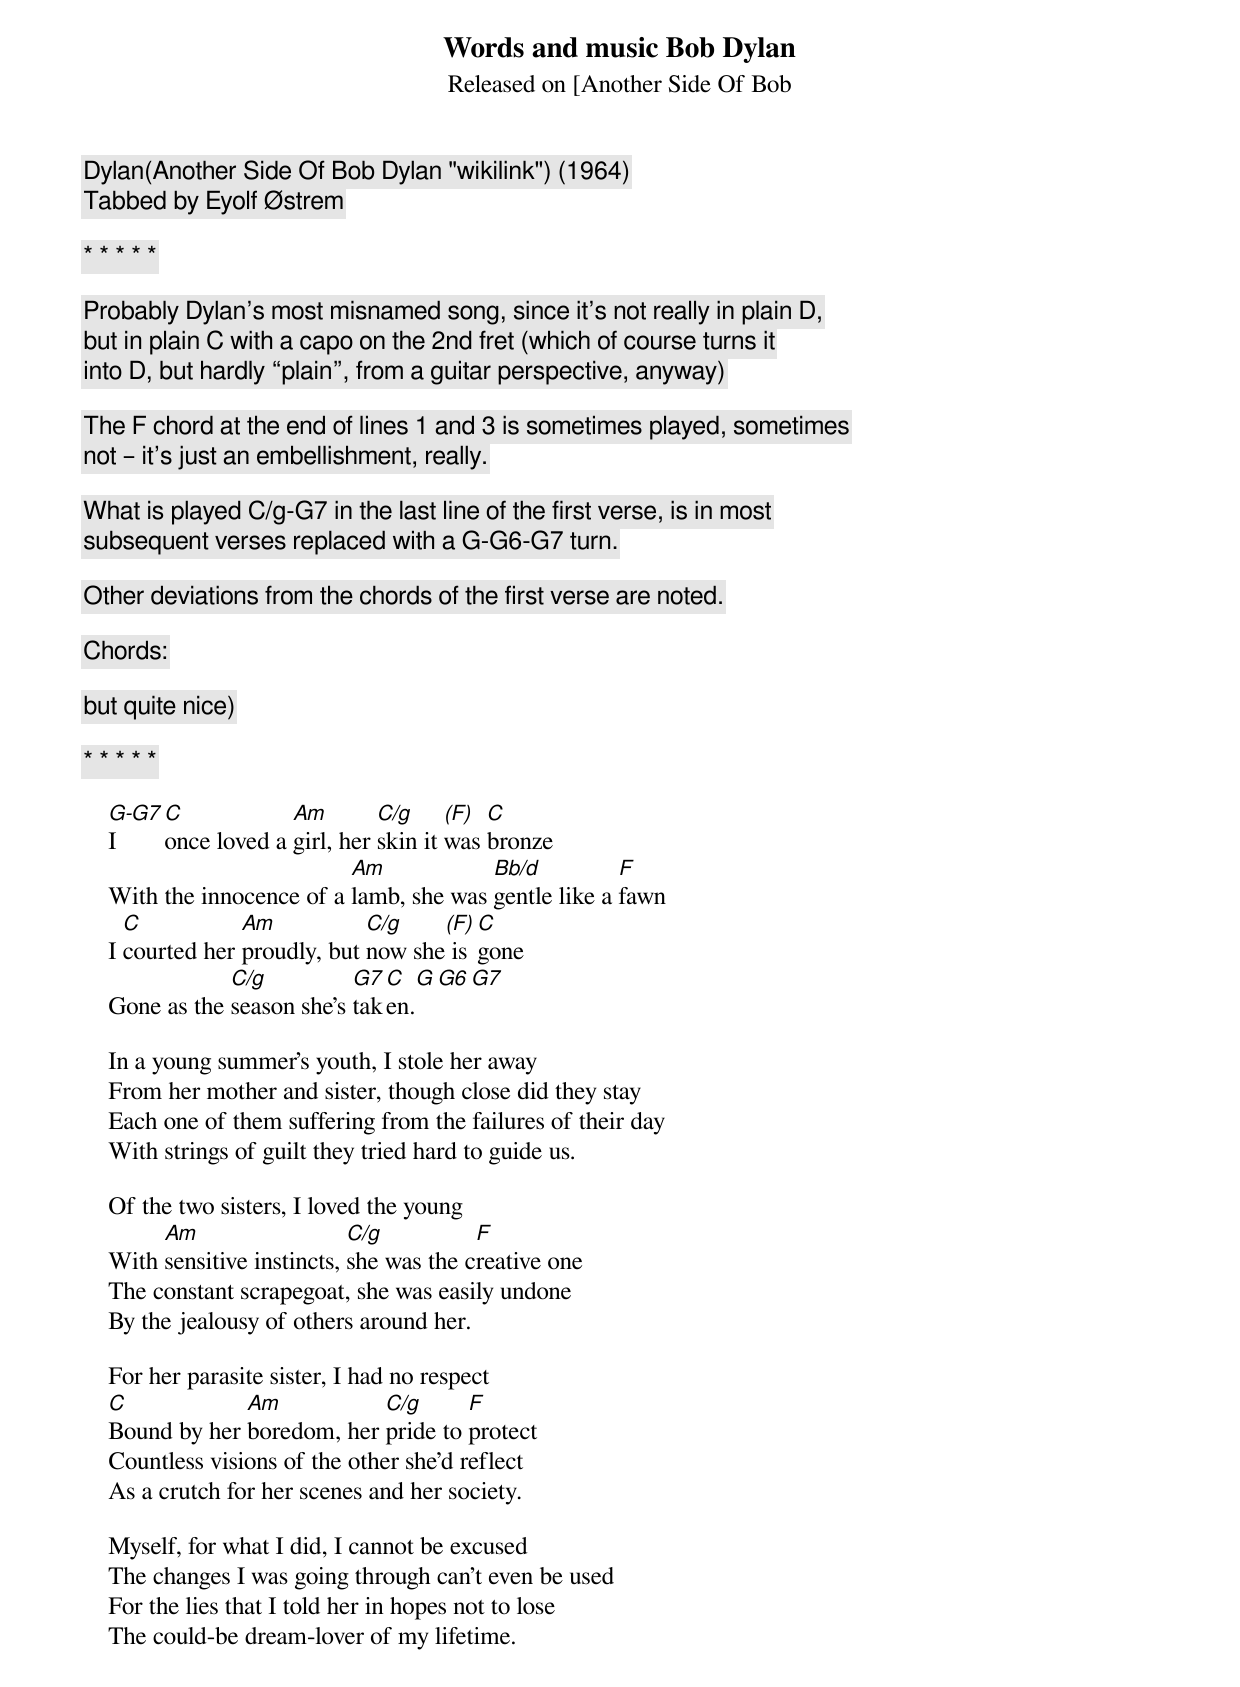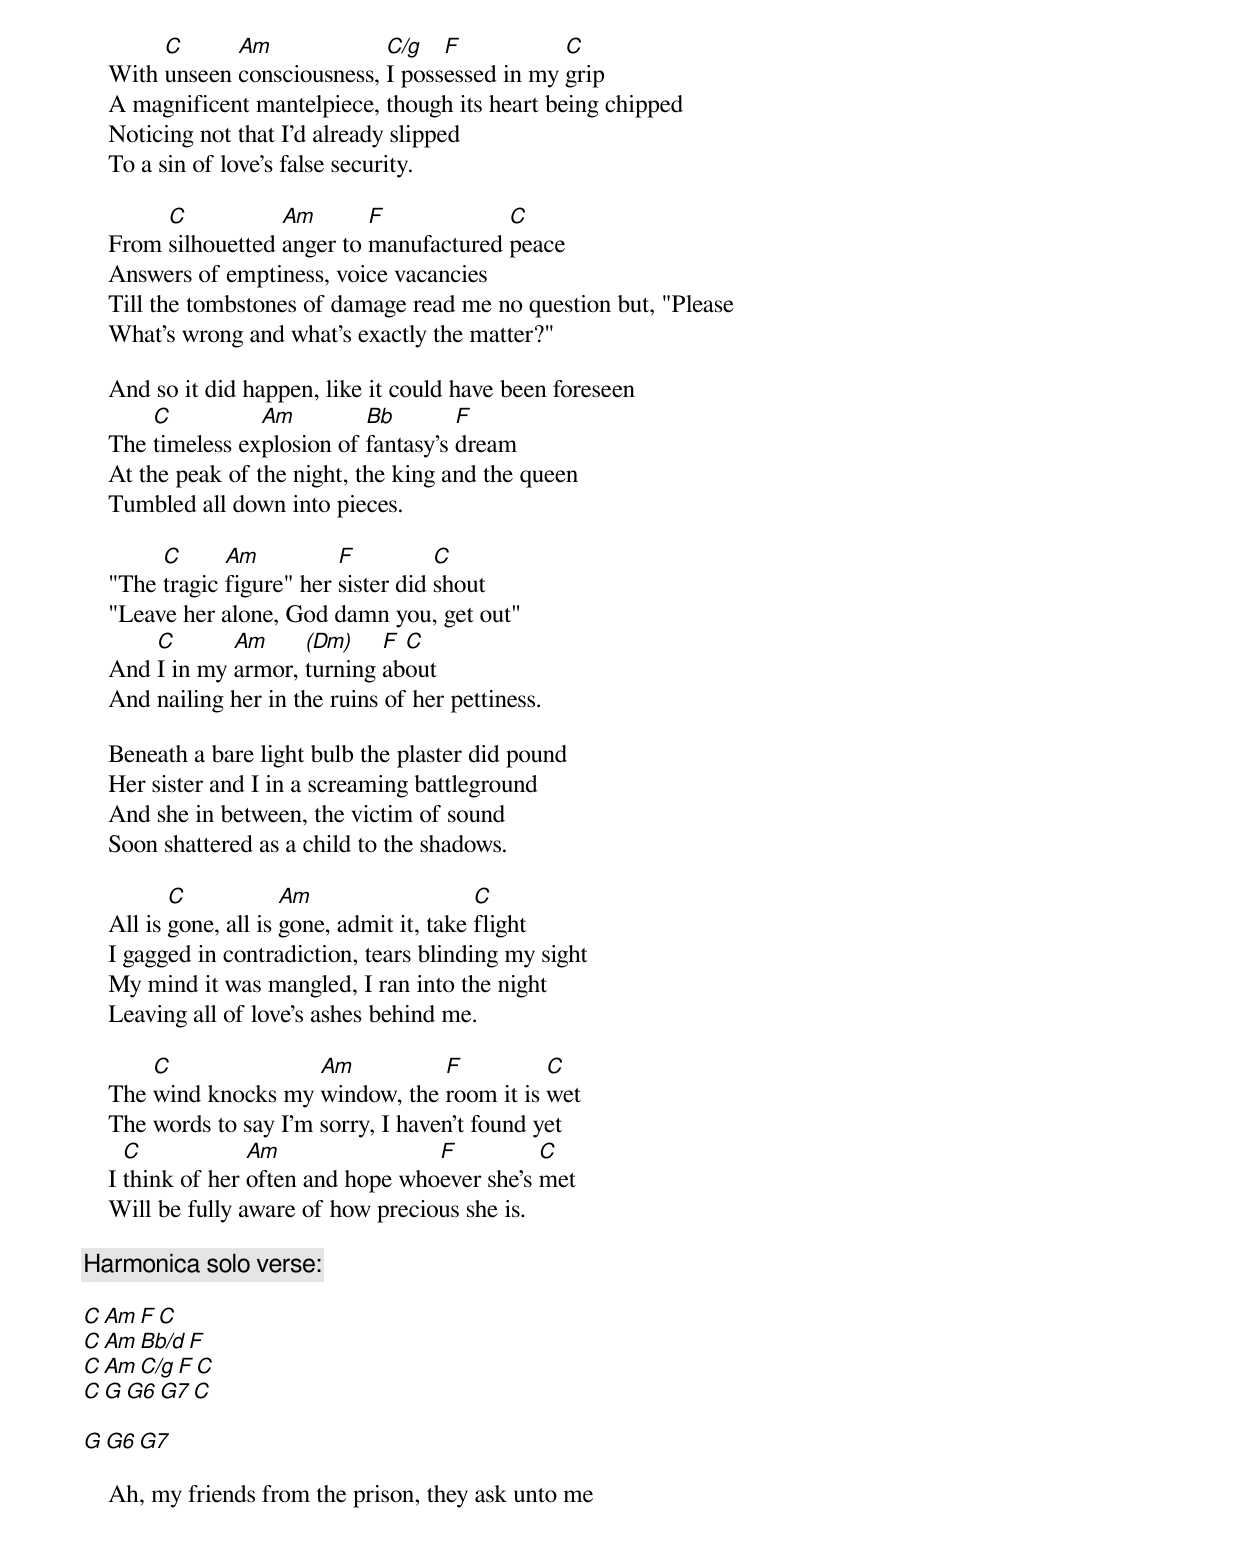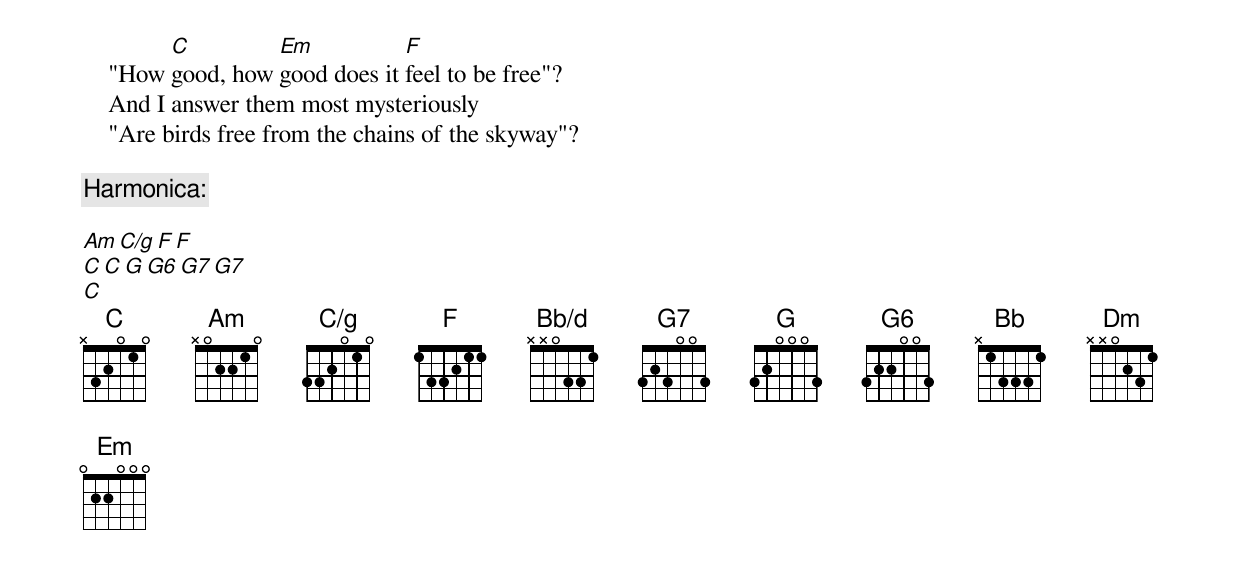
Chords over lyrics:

Words and music Bob Dylan
Released on [Another Side Of Bob
Dylan](Another Side Of Bob Dylan "wikilink") (1964)
Tabbed by Eyolf Østrem

* * * * *

Probably Dylan's most misnamed song, since it's not really in plain D,
but in plain C with a capo on the 2nd fret (which of course turns it
into D, but hardly “plain”, from a guitar perspective, anyway)

The F chord at the end of lines 1 and 3 is sometimes played, sometimes
not – it's just an embellishment, really.

What is played C/g-G7 in the last line of the first verse, is in most
subsequent verses replaced with a G-G6-G7 turn.

Other deviations from the chords of the first verse are noted.

Chords:

    G     320003
    G6    322003
    G7    323003
    C/g   332010
    Bb/d  xx0331   (in some verses he plays x00331, probably an error
                    but quite nice)

* * * * *

    G-G7 C            Am        C/g     (F) C
    I    once loved a girl, her skin it was bronze
                            Am            Bb/d          F
    With the innocence of a lamb, she was gentle like a fawn
      C           Am           C/g    (F) C
    I courted her proudly, but now she is gone
                C/g          G7 C     G G6 G7
    Gone as the season she's taken.

    In a young summer's youth, I stole her away
    From her mother and sister, though close did they stay
    Each one of them suffering from the failures of their day
    With strings of guilt they tried hard to guide us.

    Of the two sisters, I loved the young
         Am                   C/g          F
    With sensitive instincts, she was the creative one
    The constant scrapegoat, she was easily undone
    By the jealousy of others around her.

    For her parasite sister, I had no respect
    C            Am           C/g      F
    Bound by her boredom, her pride to protect
    Countless visions of the other she'd reflect
    As a crutch for her scenes and her society.

    Myself, for what I did, I cannot be excused
    The changes I was going through can't even be used
    For the lies that I told her in hopes not to lose
    The could-be dream-lover of my lifetime.

         C      Am             C/g   F           C
    With unseen consciousness, I possessed in my grip
    A magnificent mantelpiece, though its heart being chipped
    Noticing not that I'd already slipped
    To a sin of love's false security.

         C           Am       F            C
    From silhouetted anger to manufactured peace
    Answers of emptiness, voice vacancies
    Till the tombstones of damage read me no question but, "Please
    What's wrong and what's exactly the matter?"

    And so it did happen, like it could have been foreseen
        C          Am         Bb        F
    The timeless explosion of fantasy's dream
    At the peak of the night, the king and the queen
    Tumbled all down into pieces.

         C      Am          F          C
    "The tragic figure" her sister did shout
    "Leave her alone, God damn you, get out"
        C       Am     (Dm)    F C
    And I in my armor, turning about
    And nailing her in the ruins of her pettiness.

    Beneath a bare light bulb the plaster did pound
    Her sister and I in a screaming battleground
    And she in between, the victim of sound
    Soon shattered as a child to the shadows.

           C            Am                   C
    All is gone, all is gone, admit it, take flight
    I gagged in contradiction, tears blinding my sight
    My mind it was mangled, I ran into the night
    Leaving all of love's ashes behind me.

        C              Am          F          C
    The wind knocks my window, the room it is wet
    The words to say I'm sorry, I haven't found yet
      C            Am                F          C
    I think of her often and hope whoever she's met
    Will be fully aware of how precious she is.

    [Harmonica solo verse:]

    C   Am    F    C
    C   Am    Bb/d F
    C   Am    C/g  F   C
    C   G  G6 G7   C

    G G6 G7

    Ah, my friends from the prison, they ask unto me
         C         Em           F
    "How good, how good does it feel to be free"?
    And I answer them most mysteriously
    "Are birds free from the chains of the skyway"?

    [Harmonica:]

    Am    C/g    F       F
    C     C      G G6 G7 G7
    C
